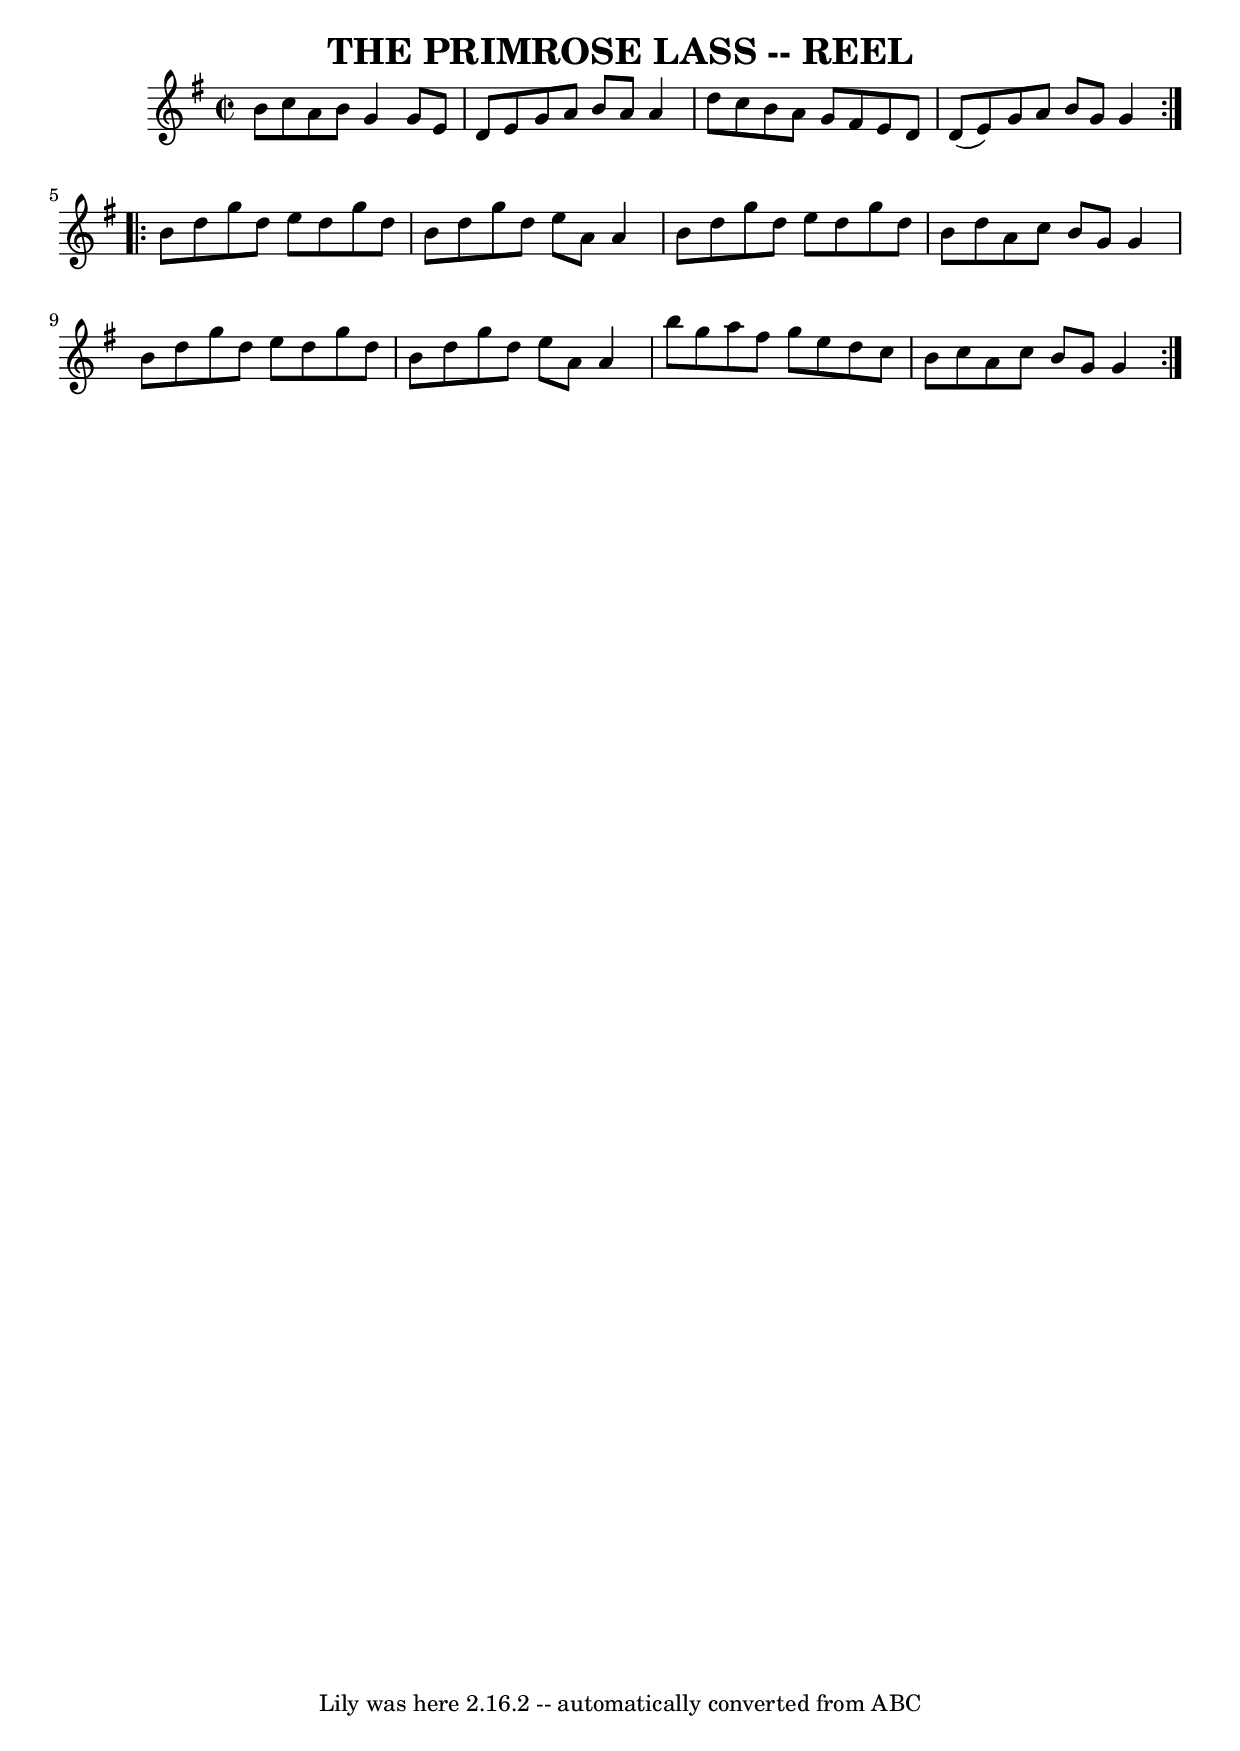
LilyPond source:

\version "2.16.2"
\include "Mammoth.ily"
\header {
  %% book = "Ryan's Mammoth Collection of Fiddle Tunes"
 crossRefNumber = "1"
 footnotes = ""
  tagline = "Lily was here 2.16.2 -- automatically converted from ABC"
  title = "THE PRIMROSE LASS -- REEL"

}
voicedefault =  {



  \repeat volta 2 {

    \override Staff.TimeSignature #'style = #'C
    \time 2/2      \key g \major  |
 b'8 c''8 a'8 b'8 g'4 g'8 e'8     |
 d'8 e'8 g'8 a'8 b'8 a'8 a'4    |
 d''8 c''8 b'8 a'8 g'8 fis'8 e'8 d'8     |
 d'8 (
 e'8) g'8 a'8 b'8 g'8 g'4    
  }     
  \repeat volta 2 {
 b'8 d''8 g''8 d''8 e''8 d''8 g''8 d''8     |
 b'8 d''8 g''8 d''8 e''8 a'8 a'4     |
 b'8 d''8 g''8 d''8 e''8 d''8 g''8 d''8     |
 b'8 d''8 a'8 c''8 b'8 g'8 g'4         |
 b'8 d''8 g''8 d''8 e''8 d''8 g''8 d''8     |
 b'8 d''8 g''8 d''8 e''8 a'8 a'4     |
 b''8 g''8 a''8 fis''8 g''8 e''8 d''8 c''8     |
 b'8 c''8 a'8 c''8 b'8 g'8 g'4    
  }   

}

\score{
  <<

    \context Staff="default"
    {
      \voicedefault 
      
    }

  >>
  \layout {
    
  }
  \midi {
  }

}
